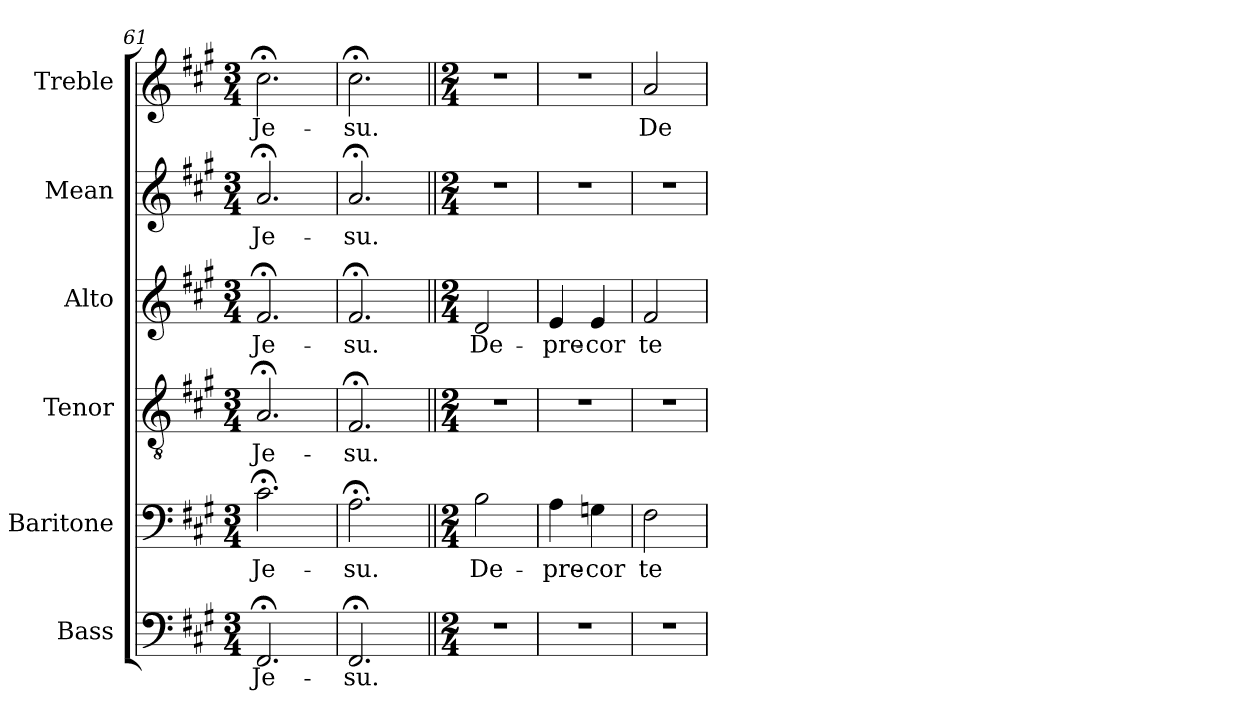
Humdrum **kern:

**kern	**text	**kern	**text	**kern	**text	**kern	**text	**kern	**text	**kern	**text
*part6	*part6	*part5	*part5	*part4	*part4	*part3	*part3	*part2	*part2	*part1	*part1
*staff6	*staff6	*staff5	*staff5	*staff4	*staff4	*staff3	*staff3	*staff2	*staff2	*staff1	*staff1
*I"Bass	*	*I"Baritone	*	*I"Tenor	*	*I"Alto	*	*I"Mean	*	*I"Treble	*
*I'B.	*	*I'Bar.	*	*I'T.	*	*I'A.	*	*I'M.	*	*I'Tr.	*
*clefF4	*	*clefF4	*	*clefGv2	*	*clefG2	*	*clefG2	*	*clefG2	*
*	*	*	*	*ITrd7c12	*	*	*	*	*	*	*
*k[f#c#g#]	*	*k[f#c#g#]	*	*k[f#c#g#]	*	*k[f#c#g#]	*	*k[f#c#g#]	*	*k[f#c#g#]	*
*A:	*	*A:	*	*A:	*	*A:	*	*A:	*	*A:	*
*M3/4	*	*M3/4	*	*M3/4	*	*M3/4	*	*M3/4	*	*M3/4	*
=61	=61	=61	=61	=61	=61	=61	=61	=61	=61	=61	=61
!	!LO:LY:b:color=#000000	!	!	!	!	!	!	!	!	!	!
!	!	!	!LO:LY:b:color=#000000	!	!	!	!	!	!	!	!
!	!	!	!	!	!LO:LY:b:color=#000000	!	!	!	!	!	!
!	!	!	!	!	!	!	!LO:LY:b:color=#000000	!	!	!	!
!	!	!	!	!	!	!	!	!	!LO:LY:b:color=#000000	!	!
!	!	!	!	!	!	!	!	!	!	!	!LO:LY:b:color=#000000
2.FF#;i/	Je-	2.c#;i\	Je-	2.AA;i/	Je-	2.f#;i/	Je-	2.a;i/	Je-	2.cc#;i\	Je-
=62	=62	=62	=62	=62	=62	=62	=62	=62	=62	=62	=62
!	!LO:LY:b:color=#000000	!	!	!	!	!	!	!	!	!	!
!	!	!	!LO:LY:b:color=#000000	!	!	!	!	!	!	!	!
!	!	!	!	!	!LO:LY:b:color=#000000	!	!	!	!	!	!
!	!	!	!	!	!	!	!LO:LY:b:color=#000000	!	!	!	!
!	!	!	!	!	!	!	!	!	!LO:LY:b:color=#000000	!	!
!	!	!	!	!	!	!	!	!	!	!	!LO:LY:b:color=#000000
2.FF#;i/	-su.	2.A;i\	-su.	2.FF#;i/	-su.	2.f#;i/	-su.	2.a;i/	-su.	2.cc#;i\	-su.
=63||	=63||	=63||	=63||	=63||	=63||	=63||	=63||	=63||	=63||	=63||	=63||
*M2/4	*	*M2/4	*	*M2/4	*	*M2/4	*	*M2/4	*	*M2/4	*
!LO:N:vis=1	!	!	!	!	!	!	!	!	!	!	!
!	!	!	!LO:LY:b:color=#000000	!LO:N:vis=1	!	!	!	!	!	!	!
!	!	!	!	!	!	!	!LO:LY:b:color=#000000	!LO:N:vis=1	!	!LO:N:vis=1	!
2r	.	2Bi\	De-	2r	.	2di/	De-	2r	.	2r	.
=64	=64	=64	=64	=64	=64	=64	=64	=64	=64	=64	=64
!LO:N:vis=1	!	!	!	!	!	!	!	!	!	!	!
!	!	!	!LO:LY:b:color=#000000	!LO:N:vis=1	!	!	!	!	!	!	!
!	!	!	!	!	!	!	!LO:LY:b:color=#000000	!LO:N:vis=1	!	!LO:N:vis=1	!
2r	.	4Ai\	-pre-	2r	.	4ei/	-pre-	2r	.	2r	.
!	!	!	!LO:LY:b:color=#000000	!	!	!	!	!	!	!	!
!	!	!	!	!	!	!	!LO:LY:b:color=#000000	!	!	!	!
.	.	4Gni\	-cor	.	.	4ei/	-cor	.	.	.	.
=65	=65	=65	=65	=65	=65	=65	=65	=65	=65	=65	=65
!LO:N:vis=1	!	!	!	!	!	!	!	!	!	!	!
!	!	!	!LO:LY:b:color=#000000	!LO:N:vis=1	!	!	!	!	!	!	!
!	!	!	!	!	!	!	!LO:LY:b:color=#000000	!LO:N:vis=1	!	!	!
!	!	!	!	!	!	!	!	!	!	!	!LO:LY:b:color=#000000
2r	.	2F#i\	te	2r	.	2f#i/	te	2r	.	2ai/	De-
=	=	=	=	=	=	=	=	=	=	=	=
*-	*-	*-	*-	*-	*-	*-	*-	*-	*-	*-	*-
